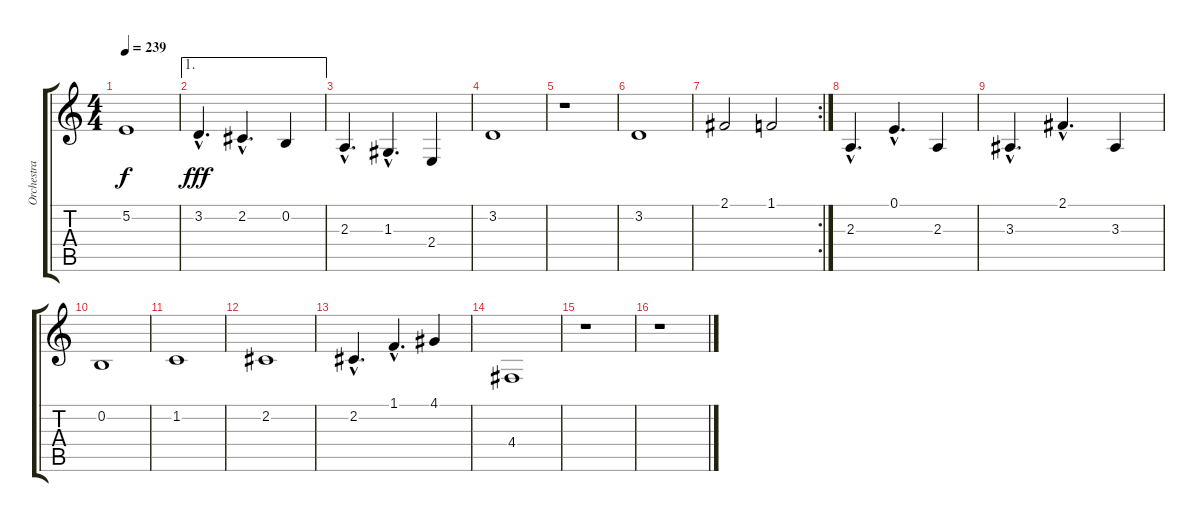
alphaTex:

\track ("Orchestra Hit" "Orchestra ") {instrument orchestrahit}
\staff {score tabs}
\tuning (E4 B3 G3 D3 A2 E2) {hide}
\ts (4 4)
\tempo 239
\clef g2
\ks c
5.2{t}.1{dy f} |
\ae 1
3.2{hac}.4{d dy fff} 2.2{hac}.4{d} 0.2.4 |
2.3{hac}.4{d} 1.3{hac}.4{d} 2.4.4 |
3.2.1 |
r.1 |
3.2.1 |
\rc 2
2.1.2 1.1.2 |
2.3{hac}.4{d} 0.1{hac}.4{d} 2.3.4 |
3.3{hac}.4{d} 2.1{hac}.4{d} 3.3.4 |
0.2.1 |
1.2.1 |
2.2.1 |
2.2{hac}.4{d} 1.1{hac}.4{d} 4.1.4 |
4.4.1 |
r.1 |
r.1
